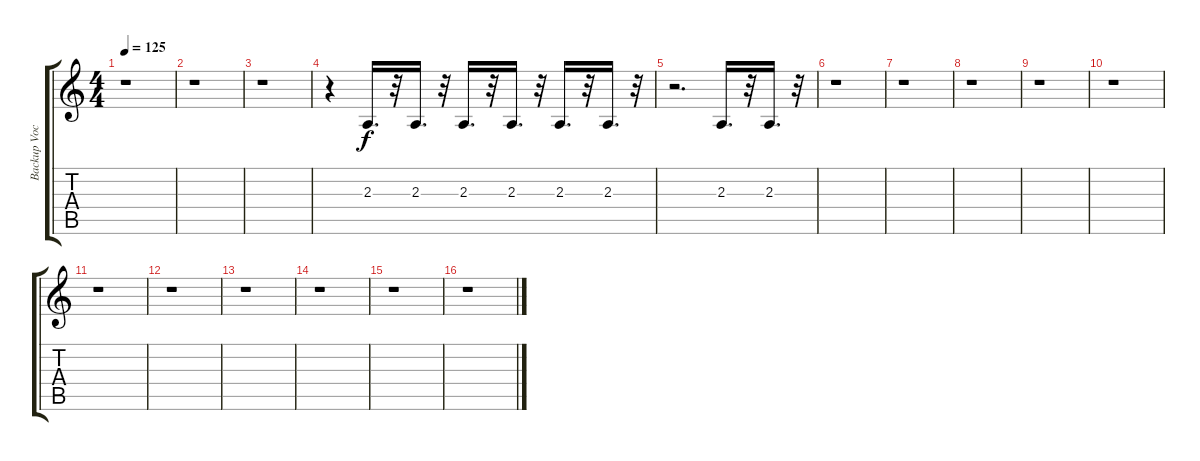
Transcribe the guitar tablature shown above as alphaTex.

\track ("Backup Voc" "Backup Voc") {instrument voiceoohs}
\staff {score tabs}
\tuning (E4 B3 G3 D3 A2 E2) {hide}
\ts (4 4)
\tempo 125
\clef g2
\ks c
r.1{dy f} |
r.1 |
r.1 |
r.4 2.3.16{d} r.32 2.3.16{d} r.32 2.3.16{d} r.32 2.3.16{d} r.32 2.3.16{d} r.32 2.3.16{d} r.32 |
r.2{d} 2.3.16{d} r.32 2.3.16{d} r.32 |
r.1 |
r.1 |
r.1 |
r.1 |
r.1 |
r.1 |
r.1 |
r.1 |
r.1 |
r.1 |
r.1
